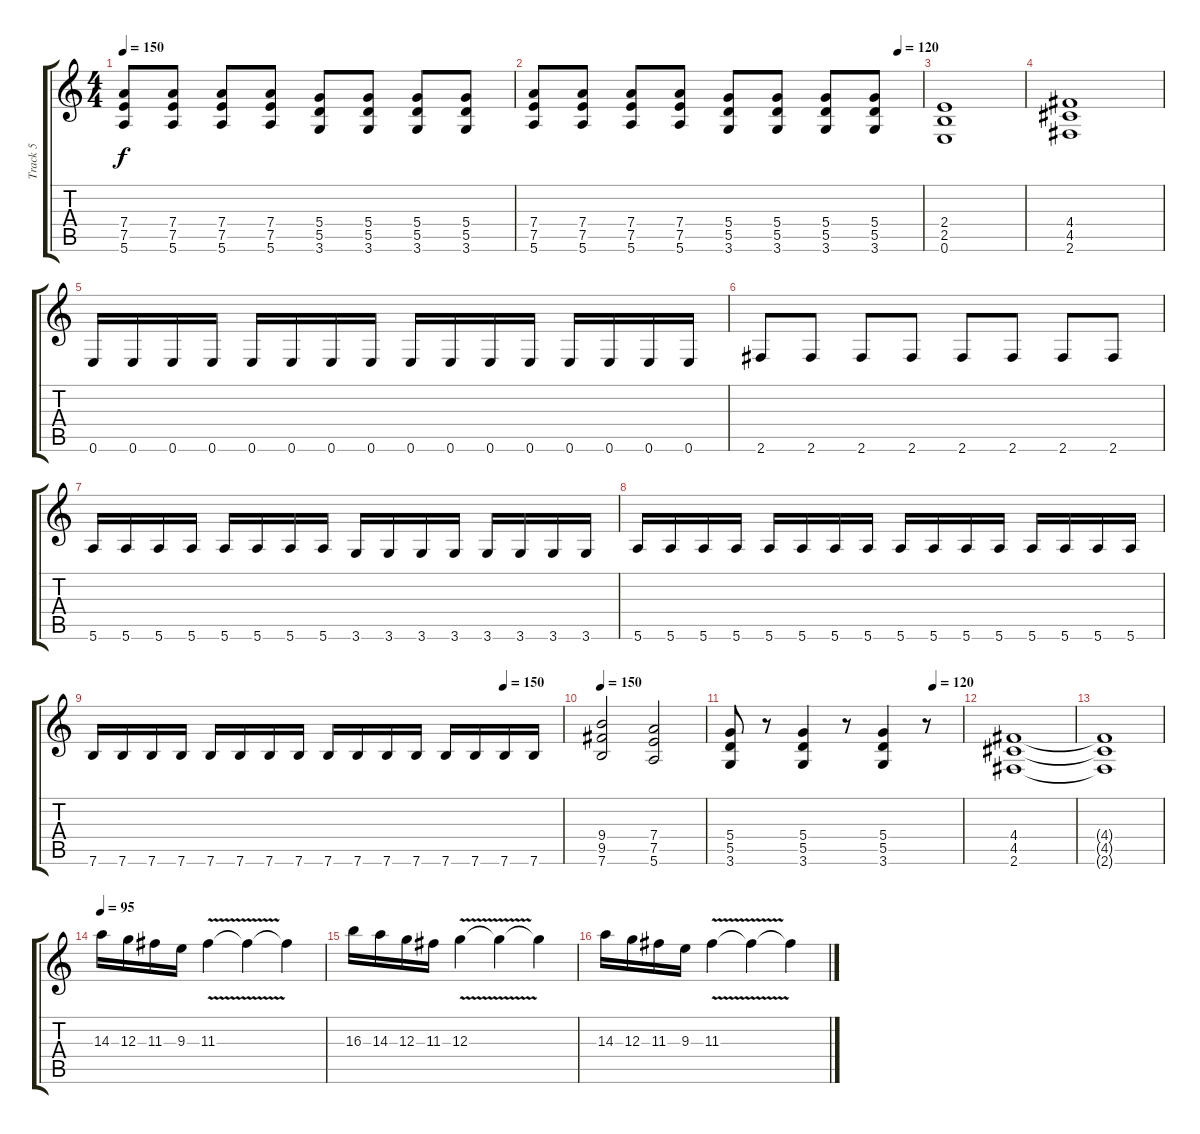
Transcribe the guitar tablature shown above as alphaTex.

\track ("Track 5" "Track 5") {instrument distortionguitar}
\staff {score tabs}
\tuning (E4 B3 G3 D3 A2 E2) {hide}
\ts (4 4)
\tempo 150
\clef g2
\ks c
(7.4 7.5 5.6).8{dy f} (7.4 7.5 5.6).8 (7.4 7.5 5.6).8 (7.4 7.5 5.6).8 (5.4 5.5 3.6).8 (5.4 5.5 3.6).8 (5.4 5.5 3.6).8 (5.4 5.5 3.6).8 |
\tempo (120 0.9375)
(7.4 7.5 5.6).8 (7.4 7.5 5.6).8 (7.4 7.5 5.6).8 (7.4 7.5 5.6).8 (5.4 5.5 3.6).8 (5.4 5.5 3.6).8 (5.4 5.5 3.6).8 (5.4 5.5 3.6).8 |
(2.4 2.5 0.6).1 |
(4.4 4.5 2.6).1 |
0.6.16 0.6.16 0.6.16 0.6.16 0.6.16 0.6.16 0.6.16 0.6.16 0.6.16 0.6.16 0.6.16 0.6.16 0.6.16 0.6.16 0.6.16 0.6.16 |
2.6.8 2.6.8 2.6.8 2.6.8 2.6.8 2.6.8 2.6.8 2.6.8 |
5.6.16 5.6.16 5.6.16 5.6.16 5.6.16 5.6.16 5.6.16 5.6.16 3.6.16 3.6.16 3.6.16 3.6.16 3.6.16 3.6.16 3.6.16 3.6.16 |
5.6.16 5.6.16 5.6.16 5.6.16 5.6.16 5.6.16 5.6.16 5.6.16 5.6.16 5.6.16 5.6.16 5.6.16 5.6.16 5.6.16 5.6.16 5.6.16 |
\tempo (150 0.875)
7.6.16 7.6.16 7.6.16 7.6.16 7.6.16 7.6.16 7.6.16 7.6.16 7.6.16 7.6.16 7.6.16 7.6.16 7.6.16 7.6.16 7.6.16 7.6.16 |
\tempo 150
(9.4 9.5 7.6).2 (7.4 7.5 5.6).2 |
\tempo (120 0.875)
(5.4 5.5 3.6).8 r.8 (5.4 5.5 3.6).4 r.8 (5.4 5.5 3.6).4 r.8 |
(4.4 4.5 2.6).1 |
(4.4{t} 4.5{t} 2.6{t}).1 |
\tempo 95
14.3.16 12.3.16 11.3.16 9.3.16 11.3{v}.4 11.3{t}.4 11.3{t}.4 |
16.3.16 14.3.16 12.3.16 11.3.16 12.3{v}.4 12.3{t}.4 12.3{t}.4 |
14.3.16 12.3.16 11.3.16 9.3.16 11.3{v}.4 11.3{t}.4 11.3{t}.4
